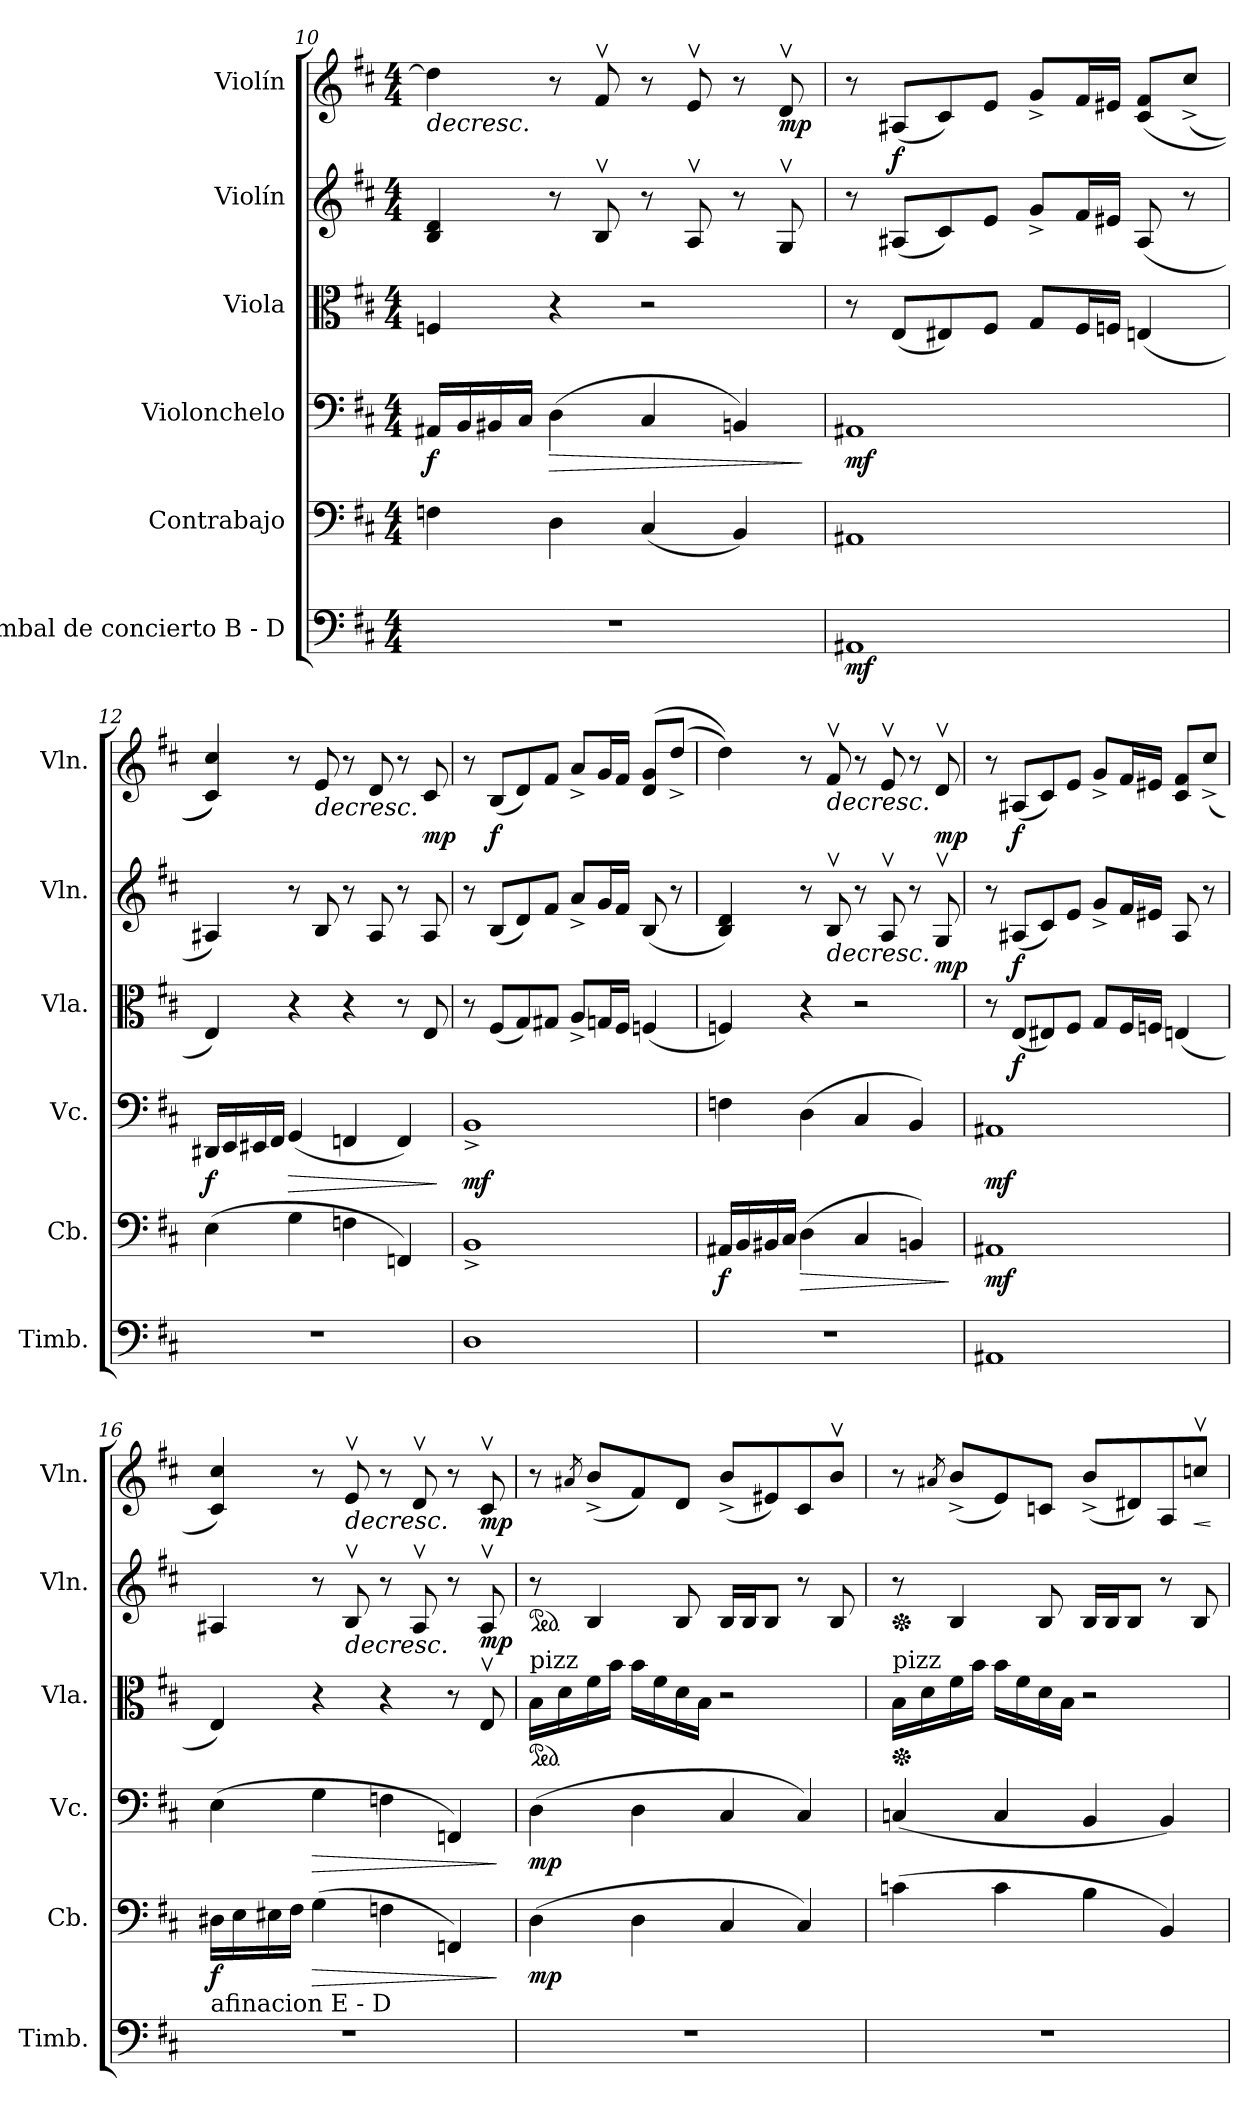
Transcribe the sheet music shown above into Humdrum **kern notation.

**kern	**dynam	**kern	**dynam	**kern	**dynam	**kern	**dynam	**kern	**dynam	**kern	**dynam
*part6	*part6	*part5	*part5	*part4	*part4	*part3	*part3	*part2	*part2	*part1	*part1
*staff6	*staff6	*staff5	*staff5	*staff4	*staff4	*staff3	*staff3	*staff2	*staff2	*staff1	*staff1
*I"Timbal de concierto B - D	*	*I"Contrabajo	*	*I"Violonchelo	*	*I"Viola	*	*I"Violín	*	*I"Violín	*
*I'Timb.	*	*I'Cb.	*	*I'Vc.	*	*I'Vla.	*	*I'Vln.	*	*I'Vln.	*
!!LO:LB:g=z
*clefF4	*	*clefF4	*	*clefF4	*	*clefC3	*	*clefG2	*	*clefG2	*
*	*	*ITrd7c12	*	*	*	*	*	*	*	*	*
*k[f#c#]	*	*k[f#c#]	*	*k[f#c#]	*	*k[f#c#]	*	*k[f#c#]	*	*k[f#c#]	*
*M4/4	*	*M4/4	*	*M4/4	*	*M4/4	*	*M4/4	*	*M4/4	*
=10	=10	=10	=10	=10	=10	=10	=10	=10	=10	=10	=10
!	!	!	!	!	!LO:DY:b	!	!	!	!	!	!LO:HP:b
1r	.	4FFn\	.	16AA#X/LL	f	4Fn/	.	4B/ 4d/	.	4dd\]	>
.	.	.	.	16BB/	.	.	.	.	.	.	.
.	.	.	.	16BB#X/	.	.	.	.	.	.	.
.	.	.	.	16C#/JJ	.	.	.	.	.	.	.
!	!	!	!	!	!LO:HP:b	!	!	!	!	!	!
.	.	4DD\	.	(4D\	>	4r	.	8r	.	8r	.
.	.	.	.	.	.	.	.	8Bv/	.	8f#v/	.
.	.	(4CC#/	.	4C#/	.	2r	.	8r	.	8r	.
.	.	.	.	.	.	.	.	8Av/	.	8ev/	.
.	.	4BBB/)	.	4BBn/)	.	.	.	8r	.	8r	.
!	!	!	!	!	!	!	!	!	!	!	!LO:DY:b
.	.	.	.	.	.	.	.	8Gv/	.	8dv/	mp
.	.	.	.	.	]	.	.	.	.	.	]
=11	=11	=11	=11	=11	=11	=11	=11	=11	=11	=11	=11
!	!LO:DY:b	!	!	!	!LO:DY:b	!	!	!	!	!	!
1AA#X	mf	1AAA#X	.	1AA#X	mf	8r	.	8r	.	8r	.
!	!	!	!	!	!	!	!	!	!LO:DY:a	!	!
.	.	.	.	.	.	(8E/L	.	(8A#X/L	f	(8A#X/L	.
.	.	.	.	.	.	8E#X/)	.	8c#/)	.	8c#/)	.
.	.	.	.	.	.	8F#/J	.	8e/J	.	8e/J	.
.	.	.	.	.	.	8G/L	.	8g^/L	.	8g^/L	.
.	.	.	.	.	.	16F#/L	.	16f#/L	.	16f#/L	.
.	.	.	.	.	.	16Fn/JJ	.	16e#X/JJ	.	16e#X/JJ	.
.	.	.	.	.	.	(4En/	.	(8A#/	.	(8c#/ 8f#/L	.
.	.	.	.	.	.	.	.	8r	.	(8cc#^/J	.
=12	=12	=12	=12	=12	=12	=12	=12	=12	=12	=12	=12
!	!	!	!	!	!LO:DY:b	!	!	!	!	!	!
1r	.	(4EE\	.	16DD#X/LL	f	4E/)	.	4A#X/)	.	4c#/ 4cc#/))	.
.	.	.	.	16EE/	.	.	.	.	.	.	.
.	.	.	.	16EE#X/	.	.	.	.	.	.	.
.	.	.	.	16FF#/JJ	.	.	.	.	.	.	.
!	!	!	!	!	!LO:HP:b	!	!	!	!	!	!
.	.	4GG\	.	(4GG/	>	4r	.	8r	.	8r	.
!	!	!	!	!	!	!	!	!	!	!	!LO:HP:b
.	.	.	.	.	.	.	.	8B/	.	8e/	>
.	.	4FFn\	.	4FFn/	.	4r	.	8r	.	8r	.
.	.	.	.	.	.	.	.	8A#/	.	8d/	.
.	.	4FFFn/)	.	4FF/)	.	8r	.	8r	.	8r	.
!	!	!	!	!	!	!	!	!	!	!	!LO:DY:b
.	.	.	.	.	.	8E/	.	8A#/	.	8c#/	mp
.	.	.	.	.	]	.	.	.	.	.	]
!!LO:PB:g=z
=13	=13	=13	=13	=13	=13	=13	=13	=13	=13	=13	=13
!	!	!	!	!	!LO:DY:b	!	!	!	!	!	!
1D	.	1BBB^	.	1BB^	mf	8r	.	8r	.	8r	.
!	!	!	!	!	!	!	!	!	!	!	!LO:DY:b
.	.	.	.	.	.	(8F#/L	.	(8B/L	.	(8B/L	f
.	.	.	.	.	.	8G/)	.	8d/)	.	8d/)	.
.	.	.	.	.	.	8G#X/J	.	8f#/J	.	8f#/J	.
.	.	.	.	.	.	8A^/L	.	8a^/L	.	8a^/L	.
.	.	.	.	.	.	16Gn/L	.	16g/L	.	16g/L	.
.	.	.	.	.	.	16F#/JJ	.	16f#/JJ	.	16f#/JJ	.
.	.	.	.	.	.	(4Fn/	.	(8B/	.	(8d/ 8g/L	.
.	.	.	.	.	.	.	.	8r	.	(8dd^/J	.
=14	=14	=14	=14	=14	=14	=14	=14	=14	=14	=14	=14
!	!	!	!LO:DY:b	!	!	!	!	!	!	!	!
1r	.	16AAA#X/LL	f	4Fn\	.	4Fn/)	.	4B/ 4d/)	.	4dd\))	.
.	.	16BBB/	.	.	.	.	.	.	.	.	.
.	.	16BBB#X/	.	.	.	.	.	.	.	.	.
.	.	16CC#/JJ	.	.	.	.	.	.	.	.	.
!	!	!	!LO:HP:b	!	!	!	!	!	!	!	!
.	.	(4DD\	>	(4D\	.	4r	.	8r	.	8r	.
!	!	!	!	!	!	!	!	!	!LO:HP:b	!	!LO:HP:b
.	.	.	.	.	.	.	.	8Bv/	>	8f#v/	>
.	.	4CC#/	.	4C#/	.	2r	.	8r	.	8r	.
.	.	.	.	.	.	.	.	8Av/	.	8ev/	.
.	.	4BBBn/)	.	4BB/)	.	.	.	8r	.	8r	.
!	!	!	!	!	!	!	!	!	!LO:DY:b	!	!LO:DY:b
.	.	.	.	.	.	.	.	8Gv/	mp	8dv/	mp
.	.	.	]	.	.	.	.	.	]	.	]
=15	=15	=15	=15	=15	=15	=15	=15	=15	=15	=15	=15
!	!	!	!LO:DY:b	!	!LO:DY:b	!	!	!	!	!	!
1AA#X	.	1AAA#X	mf	1AA#X	mf	8r	.	8r	.	8r	.
!	!	!	!	!	!	!	!LO:DY:b	!	!LO:DY:b	!	!LO:DY:b
.	.	.	.	.	.	(8E/L	f	(8A#X/L	f	(8A#X/L	f
.	.	.	.	.	.	8E#X/)	.	8c#/)	.	8c#/)	.
.	.	.	.	.	.	8F#/J	.	8e/J	.	8e/J	.
.	.	.	.	.	.	8G/L	.	8g^/L	.	8g^/L	.
.	.	.	.	.	.	16F#/L	.	16f#/L	.	16f#/L	.
.	.	.	.	.	.	16Fn/JJ	.	16e#X/JJ	.	16e#X/JJ	.
.	.	.	.	.	.	(4En/	.	8A#/	.	8c#/ 8f#/L	.
.	.	.	.	.	.	.	.	8r	.	(8cc#^/J	.
!!LO:LB:g=z
=16	=16	=16	=16	=16	=16	=16	=16	=16	=16	=16	=16
!LO:TX:a:t=afinacion E - D	!	!	!	!	!	!	!	!	!	!	!
!	!	!	!LO:DY:b	!	!	!	!	!	!	!	!
1r	.	16DD#X\LL	f	(4E\	.	4E/)	.	4A#X/	.	4c#/ 4cc#/)	.
.	.	16EE\	.	.	.	.	.	.	.	.	.
.	.	16EE#X\	.	.	.	.	.	.	.	.	.
.	.	16FF#\JJ	.	.	.	.	.	.	.	.	.
!	!	!	!LO:HP:b	!	!LO:HP:b	!	!	!	!	!	!
.	.	(4GG\	>	4G\	>	4r	.	8r	.	8r	.
!	!	!	!	!	!	!	!	!	!LO:HP:b	!	!LO:HP:b
.	.	.	.	.	.	.	.	8Bv/	>	8ev/	>
.	.	4FFn\	.	4Fn\	.	4r	.	8r	.	8r	.
.	.	.	.	.	.	.	.	8A#v/	.	8dv/	.
.	.	4FFFn/)	.	4FFn/)	.	8r	.	8r	.	8r	.
!	!	!	!	!	!	!	!	!	!LO:DY:b	!	!LO:DY:b
.	.	.	.	.	.	8Ev/	.	8A#v/	mp	8c#v/	mp
.	.	.	]	.	]	.	.	.	]	.	]
=17	=17	=17	=17	=17	=17	=17	=17	=17	=17	=17	=17
*	*	*	*	*	*	*ped	*	*	*	*	*
*	*	*	*	*	*	*	*	*ped	*	*	*
!	!	!	!	!	!	!LO:TX:a:t=pizz	!	!	!	!	!
!	!	!	!LO:DY:b	!	!LO:DY:b	!	!LO:DY:a	!	!	!	!
!	!	!	!	!	!	!	!LO:DY:n=1:b	!	!	!	!
1r	.	(4DD\	mp	(4D\	mp	16B\LL	other-dynamics ppp	8r	.	8r	.
.	.	.	.	.	.	16d\	.	.	.	.	.
.	.	.	.	.	.	.	.	.	.	8qa#X/	.
.	.	.	.	.	.	16f#\	.	4B/	.	(8b^/L	.
.	.	.	.	.	.	16b\JJ	.	.	.	.	.
!	!	!	!	!	!	!	!LO:DY:n=2:b	!	!	!	!
.	.	4DD\	.	4D\	.	16b\LL	other-dynamics	.	.	8f#/)	.
.	.	.	.	.	.	16f#\	.	.	.	.	.
.	.	.	.	.	.	16d\	.	8B/	.	8d/J	.
.	.	.	.	.	.	16B\JJ	.	.	.	.	.
.	.	4CC#/	.	4C#/	.	2r	.	16B/LL	.	(8b^/L	.
.	.	.	.	.	.	.	.	16B/J	.	.	.
.	.	.	.	.	.	.	.	8B/J	.	8e#X/)	.
.	.	4CC#/)	.	4C#/)	.	.	.	8r	.	8c#/	.
.	.	.	.	.	.	.	.	8B/	.	8bv/J	.
!!LO:PB:g=z
=18	=18	=18	=18	=18	=18	=18	=18	=18	=18	=18	=18
*	*	*	*	*	*	*Xped	*	*	*	*	*
*	*	*	*	*	*	*	*	*Xped	*	*	*
!	!	!	!	!	!	!LO:TX:a:t=pizz	!	!	!	!	!
!	!	!	!	!	!	!	!LO:DY:a	!	!	!	!
1r	.	(4Cn\	.	(4Cn/	.	16B\LL	other-dynamics	8r	.	8r	.
.	.	.	.	.	.	16d\	.	.	.	.	.
.	.	.	.	.	.	.	.	.	.	8qa#X/	.
.	.	.	.	.	.	16f#\	.	4B/	.	(8b^/L	.
.	.	.	.	.	.	16b\JJ	.	.	.	.	.
.	.	4C\	.	4C/	.	16b\LL	.	.	.	8e/)	.
.	.	.	.	.	.	16f#\	.	.	.	.	.
.	.	.	.	.	.	16d\	.	8B/	.	8cn/J	.
.	.	.	.	.	.	16B\JJ	.	.	.	.	.
.	.	4BB\	.	4BB/	.	2r	.	16B/LL	.	(8b^/L	.
.	.	.	.	.	.	.	.	16B/J	.	.	.
.	.	.	.	.	.	.	.	8B/J	.	8d#X/)	.
.	.	4BBB/)	.	4BB/)	.	.	.	8r	.	8A/	.
!	!	!	!	!	!	!	!	!	!	!	!LO:HP:b
.	.	.	.	.	.	.	.	8B/	.	8ccnv/J	<
.	.	.	.	.	.	.	.	.	.	.	[
=	=	=	=	=	=	=	=	=	=	=	=
*-	*-	*-	*-	*-	*-	*-	*-	*-	*-	*-	*-
